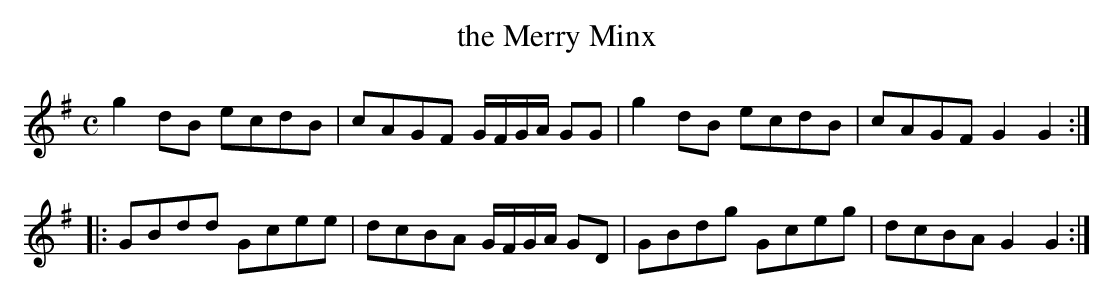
X:1
T:the Merry Minx
M:C
K:G
g2dB ecdB| cAGF G/F/G/A/ GG|\
g2dB ecdB| cAGF G2G2::
GBdd Gcee| dcBA G/F/G/A/ GD|\
GBdg Gceg| dcBA G2G2:|
